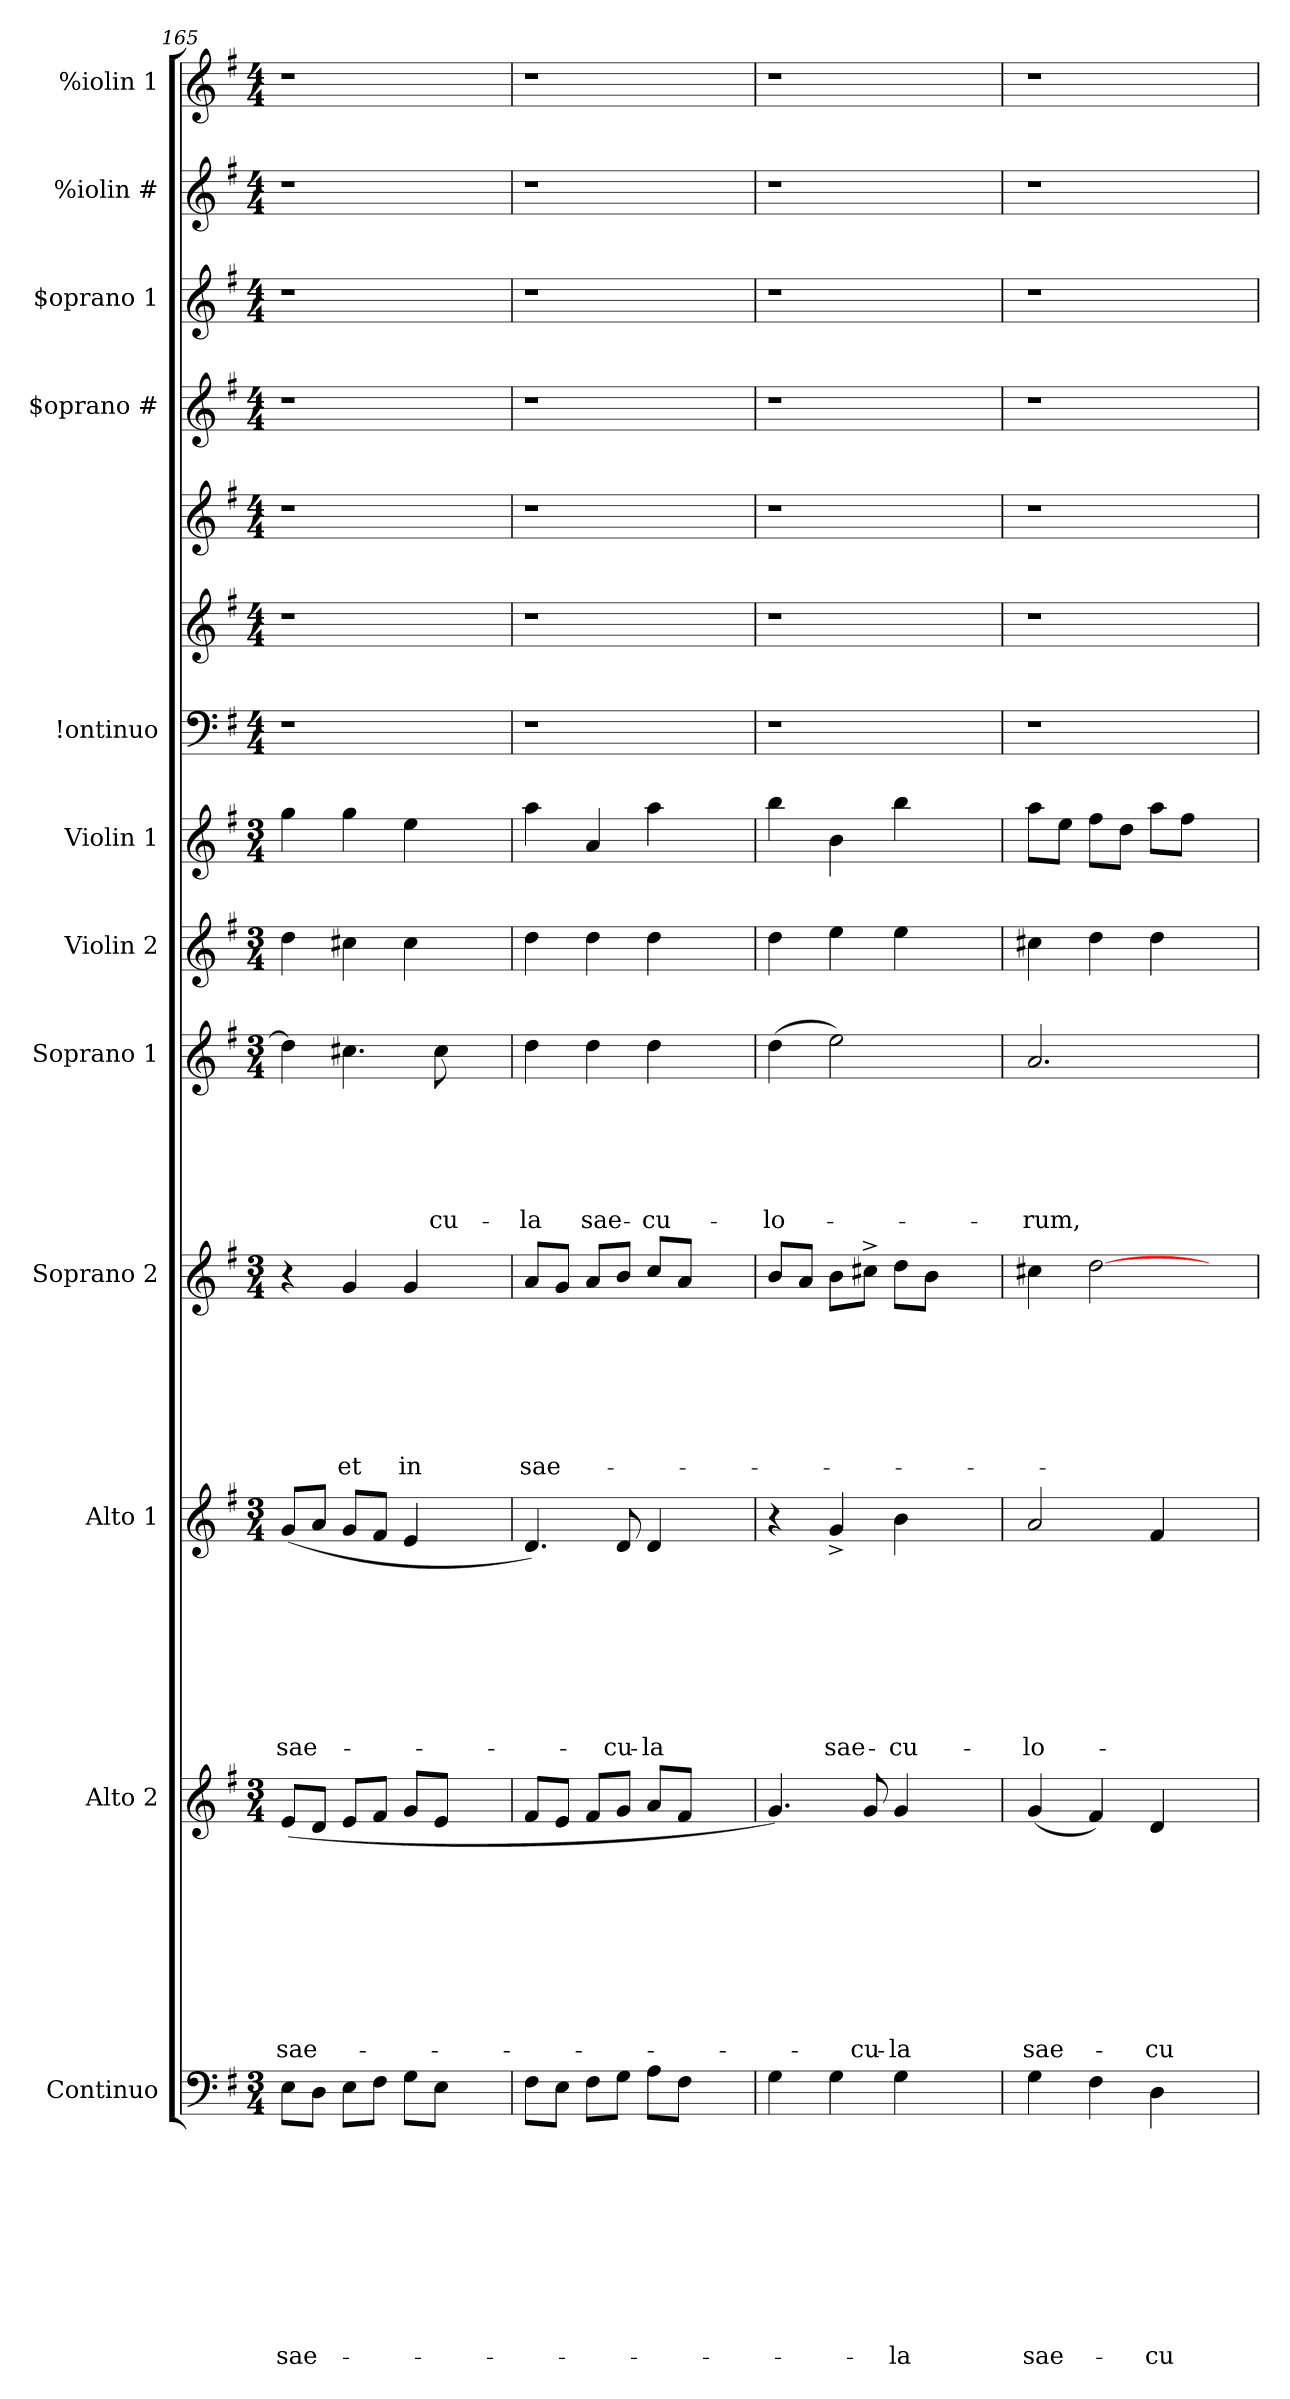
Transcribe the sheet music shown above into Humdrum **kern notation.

**kern	**text	**text	**text	**text	**text	**text	**text	**text	**text	**text	**kern	**text	**text	**text	**text	**text	**text	**text	**text	**text	**kern	**text	**text	**text	**text	**text	**text	**text	**text	**kern	**text	**text	**text	**text	**text	**text	**text	**kern	**text	**text	**text	**text	**text	**text	**kern	**kern	**kern	**kern	**kern	**kern	**kern	**kern	**kern
*part14	*part14	*part14	*part14	*part14	*part14	*part14	*part14	*part14	*part14	*part14	*part13	*part13	*part13	*part13	*part13	*part13	*part13	*part13	*part13	*part13	*part12	*part12	*part12	*part12	*part12	*part12	*part12	*part12	*part12	*part11	*part11	*part11	*part11	*part11	*part11	*part11	*part11	*part10	*part10	*part10	*part10	*part10	*part10	*part10	*part9	*part8	*part7	*part6	*part5	*part4	*part3	*part2	*part1
*staff14	*staff14	*staff14	*staff14	*staff14	*staff14	*staff14	*staff14	*staff14	*staff14	*staff14	*staff13	*staff13	*staff13	*staff13	*staff13	*staff13	*staff13	*staff13	*staff13	*staff13	*staff12	*staff12	*staff12	*staff12	*staff12	*staff12	*staff12	*staff12	*staff12	*staff11	*staff11	*staff11	*staff11	*staff11	*staff11	*staff11	*staff11	*staff10	*staff10	*staff10	*staff10	*staff10	*staff10	*staff10	*staff9	*staff8	*staff7	*staff6	*staff5	*staff4	*staff3	*staff2	*staff1
*I"Continuo	*	*	*	*	*	*	*	*	*	*	*I"Alto 2	*	*	*	*	*	*	*	*	*	*I"Alto 1	*	*	*	*	*	*	*	*	*I"Soprano 2	*	*	*	*	*	*	*	*I"Soprano 1	*	*	*	*	*	*	*I"Violin 2	*I"Violin 1	*I"!ontinuo	*I""lto #	*I""lto 1	*I"$oprano #	*I"$oprano 1	*I"%iolin #	*I"%iolin 1
*I'Con.	*	*	*	*	*	*	*	*	*	*	*I'A. 2	*	*	*	*	*	*	*	*	*	*I'A. 1	*	*	*	*	*	*	*	*	*I'S. 2	*	*	*	*	*	*	*	*I'S. 1	*	*	*	*	*	*	*I'Vln. 2	*I'Vln. 1	*I'!on.	*	*	*	*	*	*
*clefF4	*	*	*	*	*	*	*	*	*	*	*clefG2	*	*	*	*	*	*	*	*	*	*clefG2	*	*	*	*	*	*	*	*	*clefG2	*	*	*	*	*	*	*	*clefG2	*	*	*	*	*	*	*clefG2	*clefG2	*clefF4	*clefG2	*clefG2	*clefG2	*clefG2	*clefG2	*clefG2
*k[f#]	*	*	*	*	*	*	*	*	*	*	*k[f#]	*	*	*	*	*	*	*	*	*	*k[f#]	*	*	*	*	*	*	*	*	*k[f#]	*	*	*	*	*	*	*	*k[f#]	*	*	*	*	*	*	*k[f#]	*k[f#]	*k[f#]	*k[f#]	*k[f#]	*k[f#]	*k[f#]	*k[f#]	*k[f#]
*G:	*	*	*	*	*	*	*	*	*	*	*G:	*	*	*	*	*	*	*	*	*	*G:	*	*	*	*	*	*	*	*	*G:	*	*	*	*	*	*	*	*G:	*	*	*	*	*	*	*G:	*G:	*G:	*G:	*G:	*G:	*G:	*G:	*G:
*M3/4	*	*	*	*	*	*	*	*	*	*	*M3/4	*	*	*	*	*	*	*	*	*	*M3/4	*	*	*	*	*	*	*	*	*M3/4	*	*	*	*	*	*	*	*M3/4	*	*	*	*	*	*	*M3/4	*M3/4	*M4/4	*M4/4	*M4/4	*M4/4	*M4/4	*M4/4	*M4/4
=165	=165	=165	=165	=165	=165	=165	=165	=165	=165	=165	=165	=165	=165	=165	=165	=165	=165	=165	=165	=165	=165	=165	=165	=165	=165	=165	=165	=165	=165	=165	=165	=165	=165	=165	=165	=165	=165	=165	=165	=165	=165	=165	=165	=165	=165	=165	=165	=165	=165	=165	=165	=165	=165
!	!	!	!	!	!	!	!	!	!	!LO:LY:a	!	!	!	!	!	!	!	!	!	!LO:LY:b	!	!	!	!	!	!	!	!	!LO:LY:b	!	!	!	!	!	!	!	!	!	!	!	!	!	!	!	!	!	!	!	!	!	!	!	!
8E\L	.	.	.	.	.	.	.	.	.	sae-	(>8e/L	.	.	.	.	.	.	.	.	sae-	(<8g/L	.	.	.	.	.	.	.	sae-	4r	.	.	.	.	.	.	.	4dd\]	.	.	.	.	.	.	4dd\	4gg\	1r	1r	1r	1r	1r	1r	1r
8D\J	.	.	.	.	.	.	.	.	.	.	8d/J	.	.	.	.	.	.	.	.	.	8a/J	.	.	.	.	.	.	.	.	.	.	.	.	.	.	.	.	.	.	.	.	.	.	.	.	.	.	.	.	.	.	.	.
!	!	!	!	!	!	!	!	!	!	!	!	!	!	!	!	!	!	!	!	!	!	!	!	!	!	!	!	!	!	!	!	!	!	!	!	!	!LO:LY:b	!	!	!	!	!	!	!	!	!	!	!	!	!	!	!	!
8E\L	.	.	.	.	.	.	.	.	.	.	8e/L	.	.	.	.	.	.	.	.	.	8g/L	.	.	.	.	.	.	.	.	4g/	.	.	.	.	.	.	et	4.cc#X\	.	.	.	.	.	.	4cc#X\	4gg\	.	.	.	.	.	.	.
8F#\J	.	.	.	.	.	.	.	.	.	.	8f#/J	.	.	.	.	.	.	.	.	.	8f#/J	.	.	.	.	.	.	.	.	.	.	.	.	.	.	.	.	.	.	.	.	.	.	.	.	.	.	.	.	.	.	.	.
!	!	!	!	!	!	!	!	!	!	!	!	!	!	!	!	!	!	!	!	!	!	!	!	!	!	!	!	!	!	!	!	!	!	!	!	!	!LO:LY:b	!	!	!	!	!	!	!	!	!	!	!	!	!	!	!	!
8G\L	.	.	.	.	.	.	.	.	.	.	8g/L	.	.	.	.	.	.	.	.	.	4e/	.	.	.	.	.	.	.	.	4g/	.	.	.	.	.	.	in	.	.	.	.	.	.	.	4cc#\	4ee\	.	.	.	.	.	.	.
!	!	!	!	!	!	!	!	!	!	!	!	!	!	!	!	!	!	!	!	!	!	!	!	!	!	!	!	!	!	!	!	!	!	!	!	!	!	!	!	!	!	!	!	!LO:LY:b	!	!	!	!	!	!	!	!	!
8E\J	.	.	.	.	.	.	.	.	.	.	8e/J	.	.	.	.	.	.	.	.	.	.	.	.	.	.	.	.	.	.	.	.	.	.	.	.	.	.	8cc#\	.	.	.	.	.	-cu-	.	.	.	.	.	.	.	.	.
4ryy	.	.	.	.	.	.	.	.	.	.	4ryy	.	.	.	.	.	.	.	.	.	4ryy	.	.	.	.	.	.	.	.	4ryy	.	.	.	.	.	.	.	4ryy	.	.	.	.	.	.	4ryy	4ryy	.	.	.	.	.	.	.
=166	=166	=166	=166	=166	=166	=166	=166	=166	=166	=166	=166	=166	=166	=166	=166	=166	=166	=166	=166	=166	=166	=166	=166	=166	=166	=166	=166	=166	=166	=166	=166	=166	=166	=166	=166	=166	=166	=166	=166	=166	=166	=166	=166	=166	=166	=166	=166	=166	=166	=166	=166	=166	=166
!	!	!	!	!	!	!	!	!	!	!	!	!	!	!	!	!	!	!	!	!	!	!	!	!	!	!	!	!	!	!	!	!	!	!	!	!	!LO:LY:b	!	!	!	!	!	!	!LO:LY:b	!	!	!	!	!	!	!	!	!
8F#\L	.	.	.	.	.	.	.	.	.	.	8f#/L	.	.	.	.	.	.	.	.	.	4.d/)	.	.	.	.	.	.	.	.	8a/L	.	.	.	.	.	.	sae-	4dd\	.	.	.	.	.	-la	4dd\	4aa\	1r	1r	1r	1r	1r	1r	1r
8E\J	.	.	.	.	.	.	.	.	.	.	8e/J	.	.	.	.	.	.	.	.	.	.	.	.	.	.	.	.	.	.	8g/J	.	.	.	.	.	.	.	.	.	.	.	.	.	.	.	.	.	.	.	.	.	.	.
!	!	!	!	!	!	!	!	!	!	!	!	!	!	!	!	!	!	!	!	!	!	!	!	!	!	!	!	!	!	!	!	!	!	!	!	!	!	!	!	!	!	!	!	!LO:LY:b	!	!	!	!	!	!	!	!	!
8F#\L	.	.	.	.	.	.	.	.	.	.	8f#/L	.	.	.	.	.	.	.	.	.	.	.	.	.	.	.	.	.	.	8a/L	.	.	.	.	.	.	.	4dd\	.	.	.	.	.	sae-	4dd\	4a/	.	.	.	.	.	.	.
!	!	!	!	!	!	!	!	!	!	!	!	!	!	!	!	!	!	!	!	!	!	!	!	!	!	!	!	!	!LO:LY:b	!	!	!	!	!	!	!	!	!	!	!	!	!	!	!	!	!	!	!	!	!	!	!	!
8G\J	.	.	.	.	.	.	.	.	.	.	8g/J	.	.	.	.	.	.	.	.	.	8d/	.	.	.	.	.	.	.	-cu-	8b/J	.	.	.	.	.	.	.	.	.	.	.	.	.	.	.	.	.	.	.	.	.	.	.
!	!	!	!	!	!	!	!	!	!	!	!	!	!	!	!	!	!	!	!	!	!	!	!	!	!	!	!	!	!LO:LY:b	!	!	!	!	!	!	!	!	!	!	!	!	!	!	!LO:LY:b	!	!	!	!	!	!	!	!	!
8A\L	.	.	.	.	.	.	.	.	.	.	8a/L	.	.	.	.	.	.	.	.	.	4d/	.	.	.	.	.	.	.	-la	8cc/L	.	.	.	.	.	.	.	4dd\	.	.	.	.	.	-cu-	4dd\	4aa\	.	.	.	.	.	.	.
8F#\J	.	.	.	.	.	.	.	.	.	.	8f#/J	.	.	.	.	.	.	.	.	.	.	.	.	.	.	.	.	.	.	8a/J	.	.	.	.	.	.	.	.	.	.	.	.	.	.	.	.	.	.	.	.	.	.	.
4ryy	.	.	.	.	.	.	.	.	.	.	4ryy	.	.	.	.	.	.	.	.	.	4ryy	.	.	.	.	.	.	.	.	4ryy	.	.	.	.	.	.	.	4ryy	.	.	.	.	.	.	4ryy	4ryy	.	.	.	.	.	.	.
=167	=167	=167	=167	=167	=167	=167	=167	=167	=167	=167	=167	=167	=167	=167	=167	=167	=167	=167	=167	=167	=167	=167	=167	=167	=167	=167	=167	=167	=167	=167	=167	=167	=167	=167	=167	=167	=167	=167	=167	=167	=167	=167	=167	=167	=167	=167	=167	=167	=167	=167	=167	=167	=167
!	!	!	!	!	!	!	!	!	!	!	!	!	!	!	!	!	!	!	!	!	!	!	!	!	!	!	!	!	!	!	!	!	!	!	!	!	!	!	!	!	!	!	!	!LO:LY:b	!	!	!	!	!	!	!	!	!
4G\	.	.	.	.	.	.	.	.	.	.	4.g/)	.	.	.	.	.	.	.	.	.	4r	.	.	.	.	.	.	.	.	8b/L	.	.	.	.	.	.	.	(>4dd\	.	.	.	.	.	-lo-	4dd\	4bb\	1r	1r	1r	1r	1r	1r	1r
.	.	.	.	.	.	.	.	.	.	.	.	.	.	.	.	.	.	.	.	.	.	.	.	.	.	.	.	.	.	8a/J	.	.	.	.	.	.	.	.	.	.	.	.	.	.	.	.	.	.	.	.	.	.	.
!	!	!	!	!	!	!	!	!	!	!	!	!	!	!	!	!	!	!	!	!	!	!	!	!	!	!	!	!	!LO:LY:b	!	!	!	!	!	!	!	!	!	!	!	!	!	!	!	!	!	!	!	!	!	!	!	!
4G>\	.	.	.	.	.	.	.	.	.	.	.	.	.	.	.	.	.	.	.	.	4g^</	.	.	.	.	.	.	.	sae-	8b\L	.	.	.	.	.	.	.	2ee\)	.	.	.	.	.	.	4ee\	4b\	.	.	.	.	.	.	.
!	!	!	!	!	!	!	!	!	!	!	!	!	!	!	!	!	!	!	!	!LO:LY:b	!	!	!	!	!	!	!	!	!	!	!	!	!	!	!	!	!	!	!	!	!	!	!	!	!	!	!	!	!	!	!	!	!
.	.	.	.	.	.	.	.	.	.	.	8g/	.	.	.	.	.	.	.	.	-cu-	.	.	.	.	.	.	.	.	.	8cc#X^>\J	.	.	.	.	.	.	.	.	.	.	.	.	.	.	.	.	.	.	.	.	.	.	.
!	!	!	!	!	!	!	!	!	!	!LO:LY:a	!	!	!	!	!	!	!	!	!	!LO:LY:b	!	!	!	!	!	!	!	!	!LO:LY:b	!	!	!	!	!	!	!	!	!	!	!	!	!	!	!	!	!	!	!	!	!	!	!	!
4G\	.	.	.	.	.	.	.	.	.	-la	4g/	.	.	.	.	.	.	.	.	-la	4b\	.	.	.	.	.	.	.	-cu-	8dd\L	.	.	.	.	.	.	.	.	.	.	.	.	.	.	4ee\	4bb\	.	.	.	.	.	.	.
.	.	.	.	.	.	.	.	.	.	.	.	.	.	.	.	.	.	.	.	.	.	.	.	.	.	.	.	.	.	8b\J	.	.	.	.	.	.	.	.	.	.	.	.	.	.	.	.	.	.	.	.	.	.	.
4ryy	.	.	.	.	.	.	.	.	.	.	4ryy	.	.	.	.	.	.	.	.	.	4ryy	.	.	.	.	.	.	.	.	4ryy	.	.	.	.	.	.	.	4ryy	.	.	.	.	.	.	4ryy	4ryy	.	.	.	.	.	.	.
=168	=168	=168	=168	=168	=168	=168	=168	=168	=168	=168	=168	=168	=168	=168	=168	=168	=168	=168	=168	=168	=168	=168	=168	=168	=168	=168	=168	=168	=168	=168	=168	=168	=168	=168	=168	=168	=168	=168	=168	=168	=168	=168	=168	=168	=168	=168	=168	=168	=168	=168	=168	=168	=168
!	!	!	!	!	!	!	!	!	!	!LO:LY:a	!	!	!	!	!	!	!	!	!	!LO:LY:b	!	!	!	!	!	!	!	!	!LO:LY:b	!	!	!	!	!	!	!	!	!	!	!	!	!	!	!LO:LY:b	!	!	!	!	!	!	!	!	!
4G>\	.	.	.	.	.	.	.	.	.	sae-	(<4g/	.	.	.	.	.	.	.	.	sae-	2a/	.	.	.	.	.	.	.	-lo-	4cc#X\	.	.	.	.	.	.	.	2.a/	.	.	.	.	.	-rum,	4cc#X\	8aa\L	1r	1r	1r	1r	1r	1r	1r
.	.	.	.	.	.	.	.	.	.	.	.	.	.	.	.	.	.	.	.	.	.	.	.	.	.	.	.	.	.	.	.	.	.	.	.	.	.	.	.	.	.	.	.	.	.	8ee\J	.	.	.	.	.	.	.
4F#>\	.	.	.	.	.	.	.	.	.	.	4f#/)	.	.	.	.	.	.	.	.	.	.	.	.	.	.	.	.	.	.	[>2dd\	.	.	.	.	.	.	.	.	.	.	.	.	.	.	4dd\	8ff#\L	.	.	.	.	.	.	.
.	.	.	.	.	.	.	.	.	.	.	.	.	.	.	.	.	.	.	.	.	.	.	.	.	.	.	.	.	.	.	.	.	.	.	.	.	.	.	.	.	.	.	.	.	.	8dd\J	.	.	.	.	.	.	.
!	!	!	!	!	!	!	!	!	!	!LO:LY:a	!	!	!	!	!	!	!	!	!	!LO:LY:b	!	!	!	!	!	!	!	!	!	!	!	!	!	!	!	!	!	!	!	!	!	!	!	!	!	!	!	!	!	!	!	!	!
4D\	.	.	.	.	.	.	.	.	.	-cu-	4d/	.	.	.	.	.	.	.	.	-cu-	4f#/	.	.	.	.	.	.	.	.	.	.	.	.	.	.	.	.	.	.	.	.	.	.	.	4dd\	8aa\L	.	.	.	.	.	.	.
.	.	.	.	.	.	.	.	.	.	.	.	.	.	.	.	.	.	.	.	.	.	.	.	.	.	.	.	.	.	.	.	.	.	.	.	.	.	.	.	.	.	.	.	.	.	8ff#\J	.	.	.	.	.	.	.
4ryy	.	.	.	.	.	.	.	.	.	.	4ryy	.	.	.	.	.	.	.	.	.	4ryy	.	.	.	.	.	.	.	.	4ryy	.	.	.	.	.	.	.	4ryy	.	.	.	.	.	.	4ryy	4ryy	.	.	.	.	.	.	.
=	=	=	=	=	=	=	=	=	=	=	=	=	=	=	=	=	=	=	=	=	=	=	=	=	=	=	=	=	=	=	=	=	=	=	=	=	=	=	=	=	=	=	=	=	=	=	=	=	=	=	=	=	=
*-	*-	*-	*-	*-	*-	*-	*-	*-	*-	*-	*-	*-	*-	*-	*-	*-	*-	*-	*-	*-	*-	*-	*-	*-	*-	*-	*-	*-	*-	*-	*-	*-	*-	*-	*-	*-	*-	*-	*-	*-	*-	*-	*-	*-	*-	*-	*-	*-	*-	*-	*-	*-	*-
